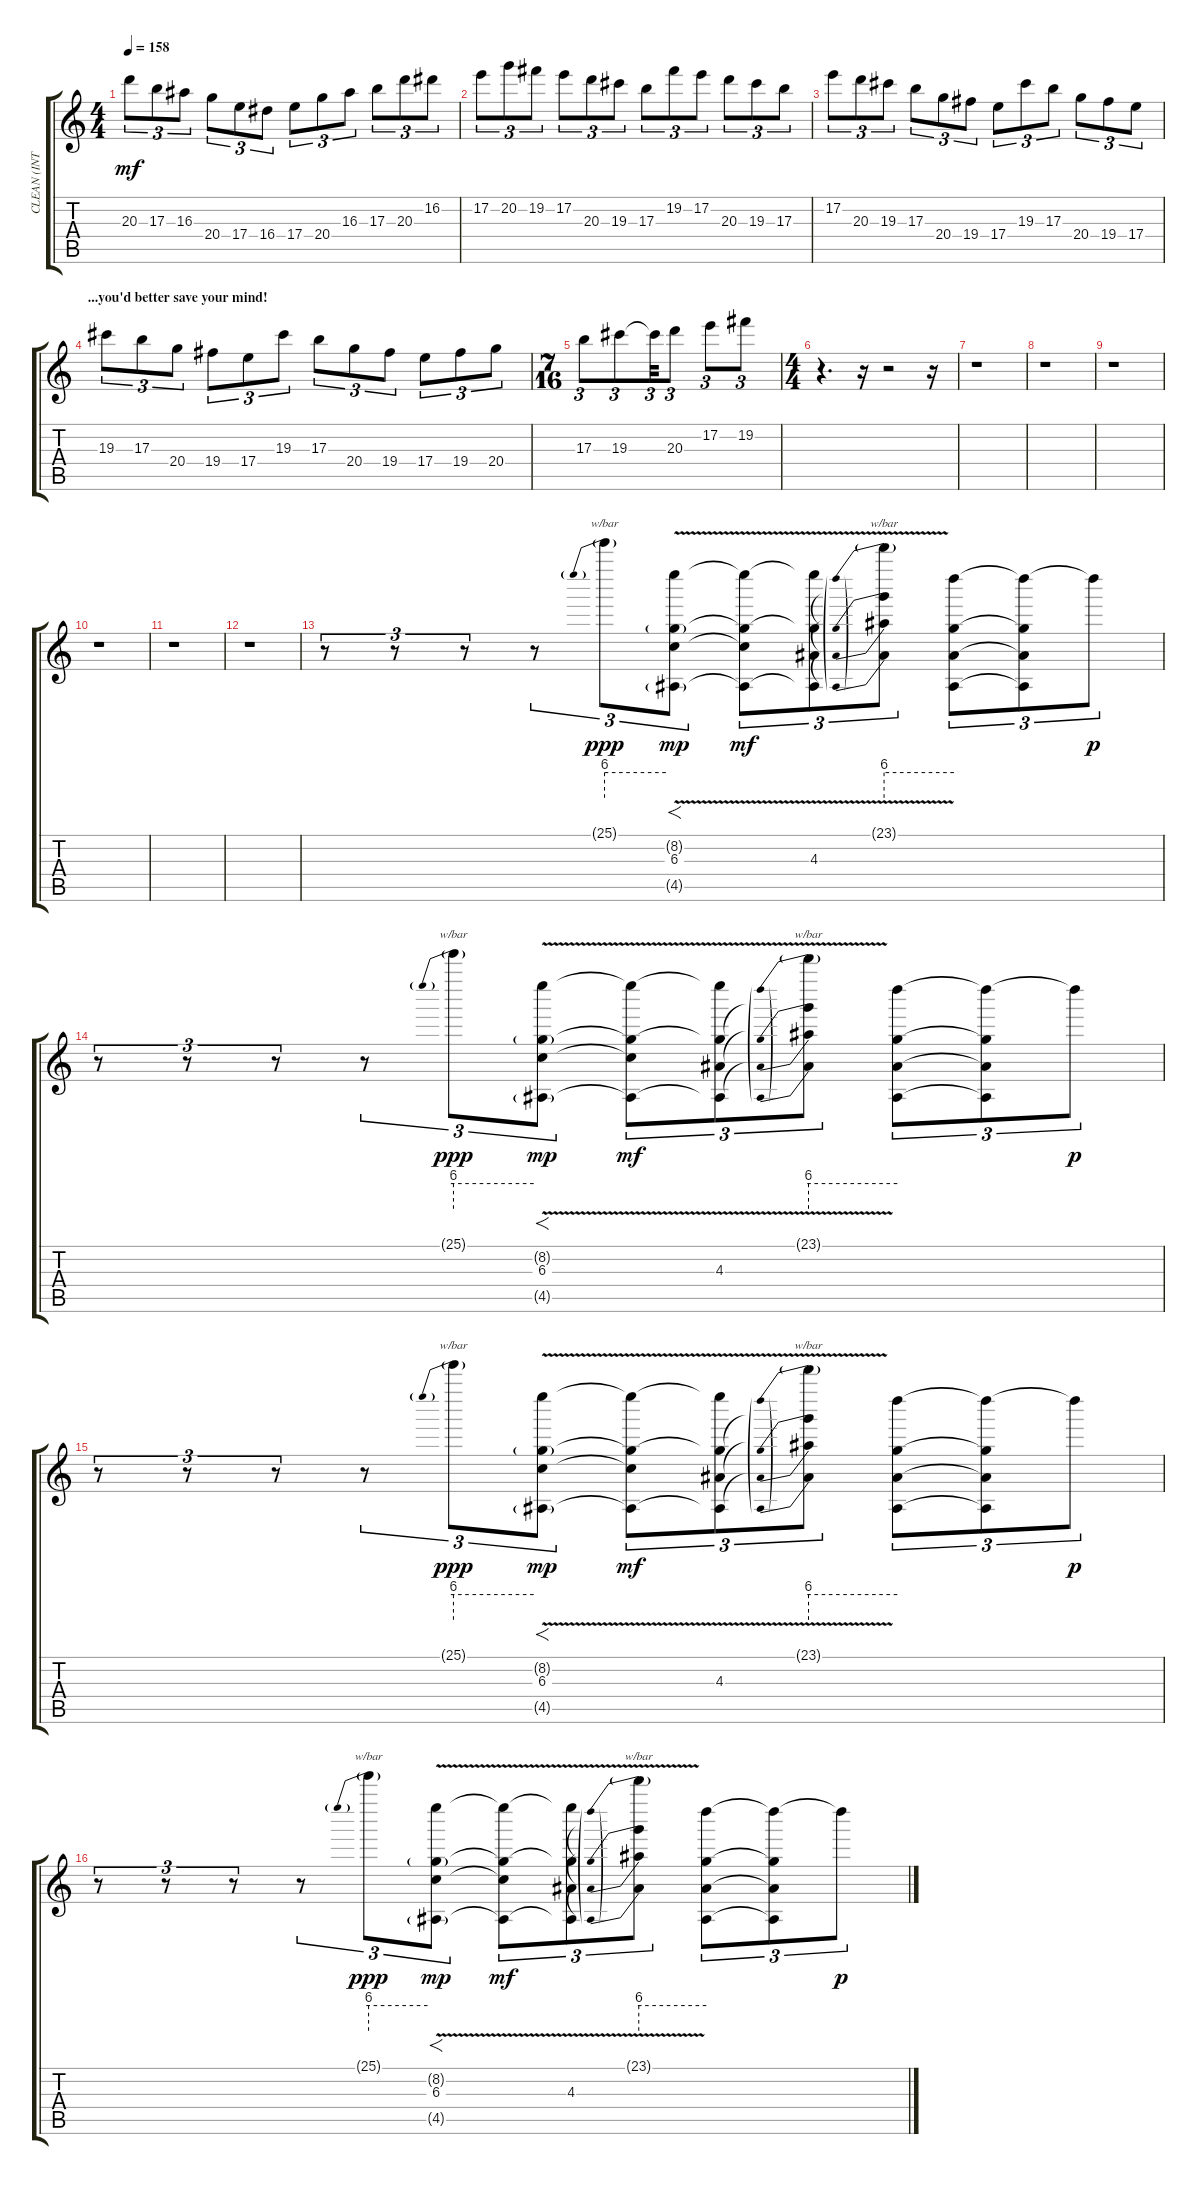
\track ("CLEAN (INTRO)" "CLEAN (INT") {instrument electricguitarmuted}
\staff {score tabs}
\tuning (Eb4 B3 Gb3 B2 Gb2 B1) {hide}
\ts (4 4)
\tempo 158
\clef g2
\ks c
20.3.8{tu (3 2) dy mf} 17.3.8{tu (3 2)} 16.3.8{tu (3 2)} 20.4.8{tu (3 2)} 17.4.8{tu (3 2)} 16.4.8{tu (3 2)} 17.4.8{tu (3 2)} 20.4.8{tu (3 2)} 16.3.8{tu (3 2)} 17.3.8{tu (3 2)} 20.3.8{tu (3 2)} 16.2.8{tu (3 2)} |
17.2.8{tu (3 2)} 20.2.8{tu (3 2)} 19.2.8{tu (3 2)} 17.2.8{tu (3 2)} 20.3.8{tu (3 2)} 19.3.8{tu (3 2)} 17.3.8{tu (3 2)} 19.2.8{tu (3 2)} 17.2.8{tu (3 2)} 20.3.8{tu (3 2)} 19.3.8{tu (3 2)} 17.3.8{tu (3 2)} |
17.2.8{tu (3 2)} 20.3.8{tu (3 2)} 19.3.8{tu (3 2)} 17.3.8{tu (3 2)} 20.4.8{tu (3 2)} 19.4.8{tu (3 2)} 17.4.8{tu (3 2)} 19.3.8{tu (3 2)} 17.3.8{tu (3 2)} 20.4.8{tu (3 2)} 19.4.8{tu (3 2)} 17.4.8{tu (3 2)} |
\section ("" "...you'd better save your mind!")
19.3.8{tu (3 2)} 17.3.8{tu (3 2)} 20.4.8{tu (3 2)} 19.4.8{tu (3 2)} 17.4.8{tu (3 2)} 19.3.8{tu (3 2)} 17.3.8{tu (3 2)} 20.4.8{tu (3 2)} 19.4.8{tu (3 2)} 17.4.8{tu (3 2)} 19.4.8{tu (3 2)} 20.4.8{tu (3 2)} |
\ts (7 16)
17.3.8{tu (3 2)} 19.3.8{tu (3 2)} 19.3{t}.32{tu (3 2)} 20.3.8{tu (3 2)} 17.2.8{tu (3 2)} 19.2.8{tu (3 2)} |
\ts (4 4)
r.4{d} r.16 r.2 r.16 |
r.1 |
r.1 |
r.1 |
r.1 |
r.1 |
r.1 |
r.8{tu (3 2)} r.8{tu (3 2)} r.8{tu (3 2)} r.8{tu (3 2)} 25.1{g}.8{tu (3 2) tbe (predive default 0 24 60 24) dy ppp} (25.1{t} 8.2{v g} 6.3 4.5{v g}).8{f tu (3 2) dy mp} (25.1{t} 8.2{t} 6.3{t} 4.5{t}).8{tu (3 2) dy mf} (25.1{t} 8.2{t} 4.3{v} 4.5{t}).8{tu (3 2)} (23.1{g} 8.2{t} 4.3{t} 4.5{t}).8{tu (3 2) tbe (predive default 0 24 60 24)} (23.1{t} 8.2{t} 4.3{t} 4.5{t}).8{tu (3 2)} (23.1{t} 8.2{t} 4.3{t} 4.5{t}).8{tu (3 2)} 23.1{t}.8{tu (3 2) dy p} |
r.8{tu (3 2)} r.8{tu (3 2)} r.8{tu (3 2)} r.8{tu (3 2)} 25.1{g}.8{tu (3 2) tbe (predive default 0 24 60 24) dy ppp} (25.1{t} 8.2{v g} 6.3 4.5{v g}).8{f tu (3 2) dy mp} (25.1{t} 8.2{t} 6.3{t} 4.5{t}).8{tu (3 2) dy mf} (25.1{t} 8.2{t} 4.3{v} 4.5{t}).8{tu (3 2)} (23.1{g} 8.2{t} 4.3{t} 4.5{t}).8{tu (3 2) tbe (predive default 0 24 60 24)} (23.1{t} 8.2{t} 4.3{t} 4.5{t}).8{tu (3 2)} (23.1{t} 8.2{t} 4.3{t} 4.5{t}).8{tu (3 2)} 23.1{t}.8{tu (3 2) dy p} |
r.8{tu (3 2)} r.8{tu (3 2)} r.8{tu (3 2)} r.8{tu (3 2)} 25.1{g}.8{tu (3 2) tbe (predive default 0 24 60 24) dy ppp} (25.1{t} 8.2{v g} 6.3 4.5{v g}).8{f tu (3 2) dy mp} (25.1{t} 8.2{t} 6.3{t} 4.5{t}).8{tu (3 2) dy mf} (25.1{t} 8.2{t} 4.3{v} 4.5{t}).8{tu (3 2)} (23.1{g} 8.2{t} 4.3{t} 4.5{t}).8{tu (3 2) tbe (predive default 0 24 60 24)} (23.1{t} 8.2{t} 4.3{t} 4.5{t}).8{tu (3 2)} (23.1{t} 8.2{t} 4.3{t} 4.5{t}).8{tu (3 2)} 23.1{t}.8{tu (3 2) dy p} |
r.8{tu (3 2)} r.8{tu (3 2)} r.8{tu (3 2)} r.8{tu (3 2)} 25.1{g}.8{tu (3 2) tbe (predive default 0 24 60 24) dy ppp} (25.1{t} 8.2{v g} 6.3 4.5{v g}).8{f tu (3 2) dy mp} (25.1{t} 8.2{t} 6.3{t} 4.5{t}).8{tu (3 2) dy mf} (25.1{t} 8.2{t} 4.3{v} 4.5{t}).8{tu (3 2)} (23.1{g} 8.2{t} 4.3{t} 4.5{t}).8{tu (3 2) tbe (predive default 0 24 60 24)} (23.1{t} 8.2{t} 4.3{t} 4.5{t}).8{tu (3 2)} (23.1{t} 8.2{t} 4.3{t} 4.5{t}).8{tu (3 2)} 23.1{t}.8{tu (3 2) dy p}
